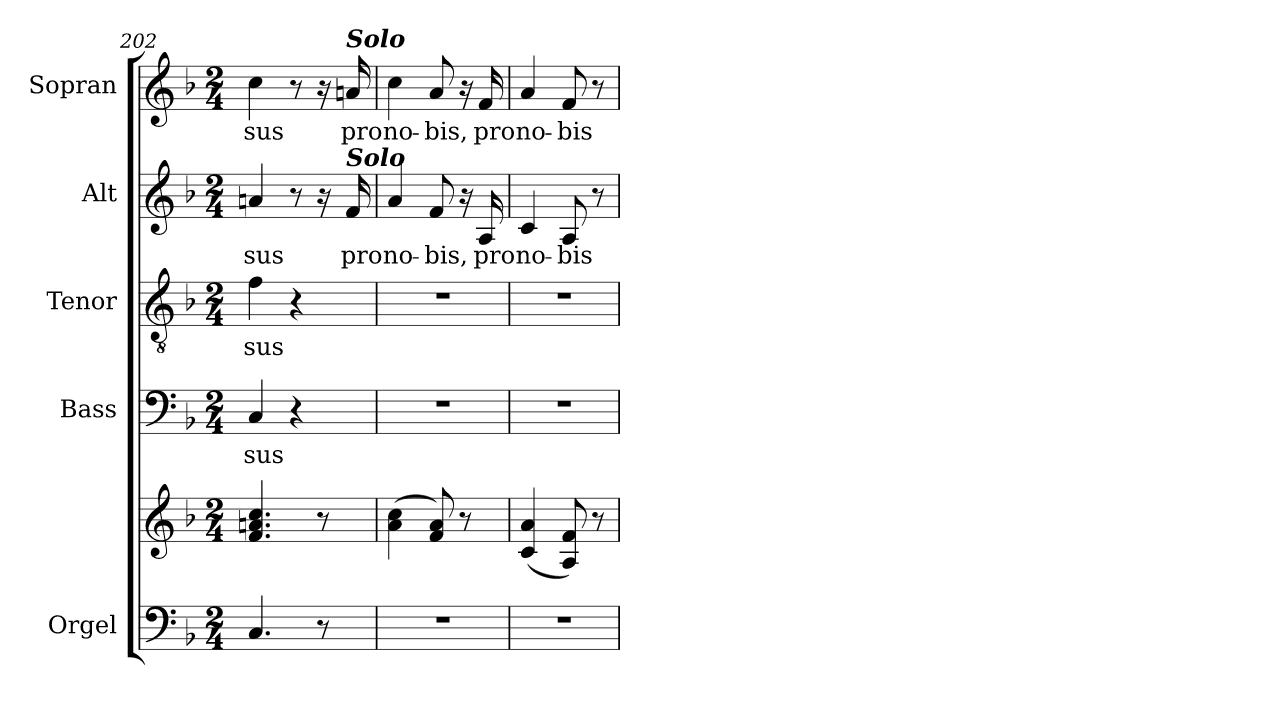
**kern	**kern	**kern	**text	**kern	**text	**kern	**text	**kern	**text
*part5	*part5	*part4	*part4	*part3	*part3	*part2	*part2	*part1	*part1
*staff6	*staff5	*staff4	*staff4	*staff3	*staff3	*staff2	*staff2	*staff1	*staff1
*I"Orgel	*	*I"Bass	*	*I"Tenor	*	*I"Alt	*	*I"Sopran	*
*I'Org.	*	*I'B.	*	*I'T.	*	*I'A.	*	*I'S.	*
*clefF4	*clefG2	*clefF4	*	*clefGv2	*	*clefG2	*	*clefG2	*
*k[b-]	*k[b-]	*k[b-]	*	*k[b-]	*	*k[b-]	*	*k[b-]	*
*F:	*F:	*F:	*	*F:	*	*F:	*	*F:	*
*M2/4	*M2/4	*M2/4	*	*M2/4	*	*M2/4	*	*M2/4	*
=202	=202	=202	=202	=202	=202	=202	=202	=202	=202
!	!	!	!LO:LY:b	!	!LO:LY:b	!	!LO:LY:b	!	!LO:LY:b
4.C/	4.f/ 4.an/ 4.cc/	4C/	-sus	4f\	-sus	4an/	-sus	4cc\	-sus
.	.	4r	.	4r	.	8r	.	8r	.
8r	8r	.	.	.	.	16r	.	16r	.
!	!	!	!	!	!	!	!	!LO:TX:a:Bi:t=Solo	!
!	!	!	!	!	!	!LO:TX:a:Bi:t=Solo	!	!	!
!	!	!	!	!	!	!	!LO:LY:b	!	!LO:LY:b
.	.	.	.	.	.	16f/	pro	16an/	pro
!!LO:PB:g=z
=203	=203	=203	=203	=203	=203	=203	=203	=203	=203
!	!	!	!	!	!	!	!LO:LY:b	!	!LO:LY:b
2r	(>4a\ 4cc\	2r	.	2r	.	4a/	no-	4cc\	no-
!	!	!	!	!	!	!	!LO:LY:b	!	!LO:LY:b
.	8f/ 8a/)	.	.	.	.	8f/	-bis,	8a/	-bis,
.	8r	.	.	.	.	16r	.	16r	.
!	!	!	!	!	!	!	!LO:LY:b	!	!LO:LY:b
.	.	.	.	.	.	16A/	pro	16f/	pro
=204	=204	=204	=204	=204	=204	=204	=204	=204	=204
!	!	!	!	!	!	!	!LO:LY:b	!	!LO:LY:b
2r	(<4c/ 4a/	2r	.	2r	.	4c/	no-	4a/	no-
!	!	!	!	!	!	!	!LO:LY:b	!	!LO:LY:b
.	8A/ 8f/)	.	.	.	.	8A/	-bis	8f/	-bis
.	8r	.	.	.	.	8r	.	8r	.
=	=	=	=	=	=	=	=	=	=
*-	*-	*-	*-	*-	*-	*-	*-	*-	*-
